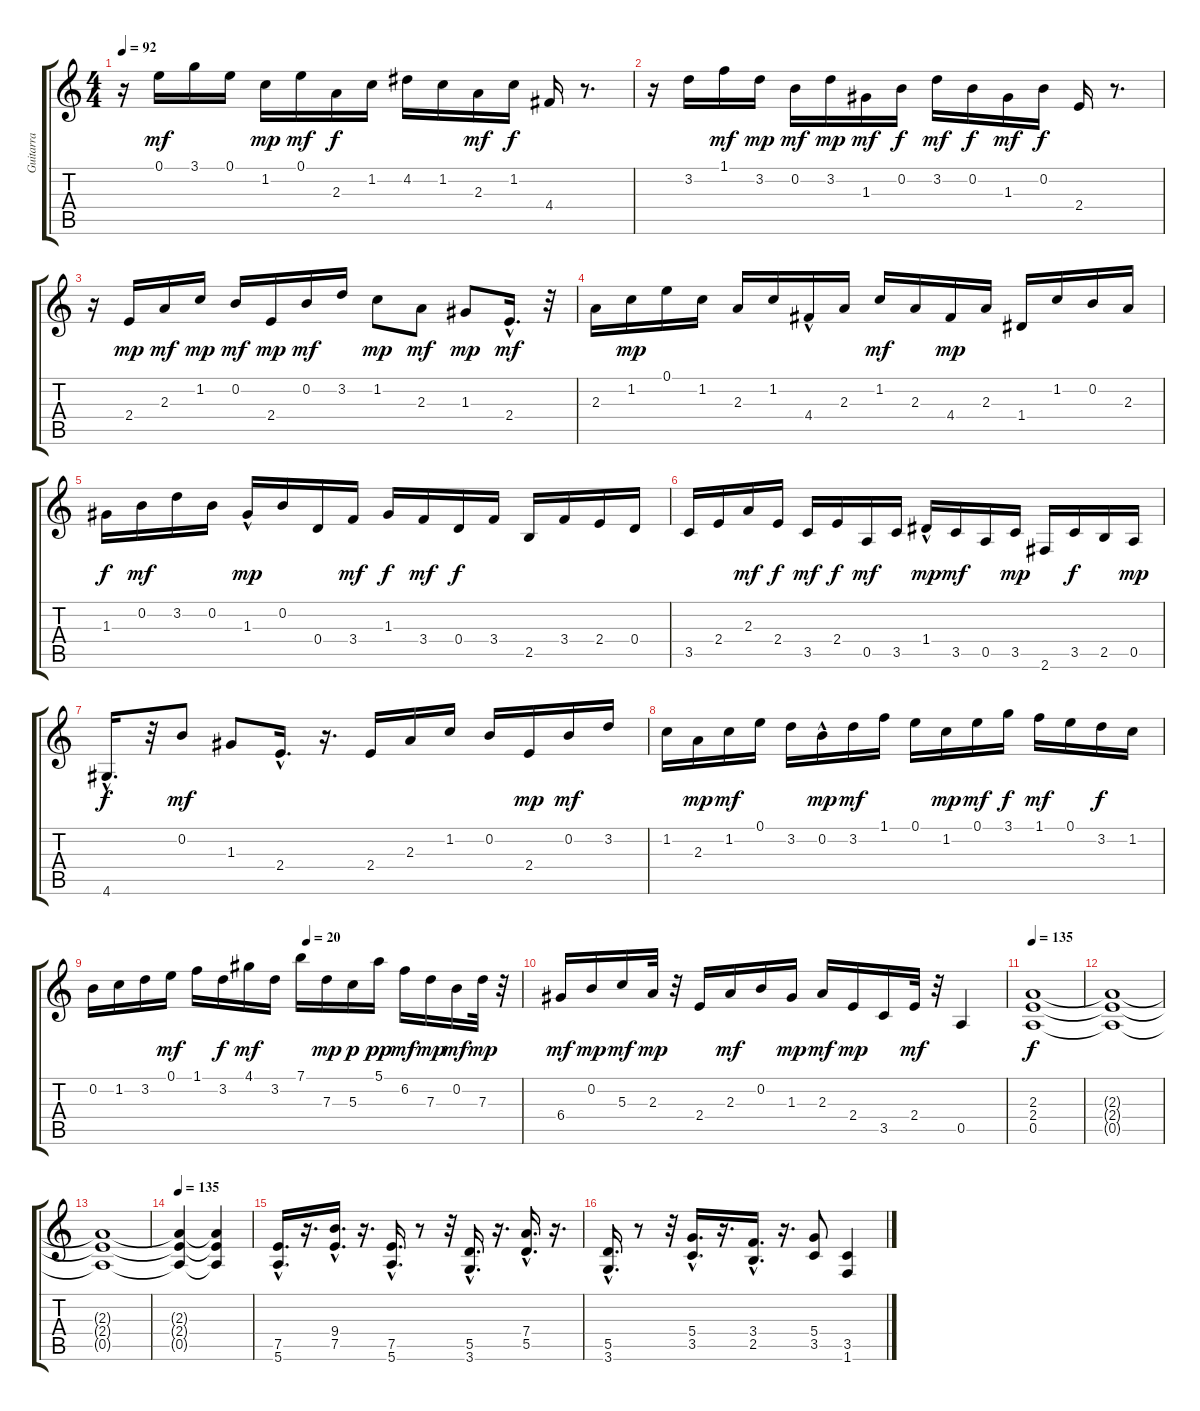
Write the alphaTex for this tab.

\track ("Guitarra" "Guitarra") {instrument distortionguitar}
\staff {score tabs}
\tuning (E4 B3 G3 D3 A2 E2) {hide}
\ts (4 4)
\tempo 92
\clef g2
\ks c
r.16{dy mp} 0.1.16{dy mf} 3.1.16 0.1.16 1.2.16{dy mp} 0.1.16{dy mf} 2.3.16{dy f} 1.2.16 4.2.16 1.2.16 2.3.16{dy mf} 1.2.16{dy f} 4.4.16 r.8{d} |
r.16 3.2.16 1.1.16{dy mf} 3.2.16{dy mp} 0.2.16{dy mf} 3.2.16{dy mp} 1.3.16{dy mf} 0.2.16{dy f} 3.2.16{dy mf} 0.2.16{dy f} 1.3.16{dy mf} 0.2.16{dy f} 2.4.16 r.8{d} |
r.16 2.4.16{dy mp} 2.3.16{dy mf} 1.2.16{dy mp} 0.2.16{dy mf} 2.4.16{dy mp} 0.2.16{dy mf} 3.2.16 1.2.8{dy mp} 2.3.8{dy mf} 1.3.8{dy mp} 2.4{hac}.16{d dy mf} r.32 |
2.3.16 1.2.16{dy mp} 0.1.16 1.2.16 2.3.16 1.2.16 4.4{hac}.16 2.3.16 1.2.16{dy mf} 2.3.16 4.4.16{dy mp} 2.3.16 1.4.16 1.2.16 0.2.16 2.3.16 |
1.3.16{dy f} 0.2.16{dy mf} 3.2.16 0.2.16 1.3{hac}.16{dy mp} 0.2.16 0.4.16 3.4.16{dy mf} 1.3.16{dy f} 3.4.16{dy mf} 0.4.16{dy f} 3.4.16 2.5.16 3.4.16 2.4.16 0.4.16 |
3.5.16 2.4.16 2.3.16{dy mf} 2.4.16{dy f} 3.5.16{dy mf} 2.4.16{dy f} 0.5.16{dy mf} 3.5.16 1.4{hac}.16{dy mp} 3.5.16{dy mf} 0.5.16 3.5.16{dy mp} 2.6.16 3.5.16{dy f} 2.5.16 0.5.16{dy mp} |
4.6{hac}.16{d dy f} r.32 0.2.8{dy mf} 1.3.8 2.4{hac}.16{d} r.16{d} 2.4.16 2.3.16 1.2.16 0.2.16 2.4.16{dy mp} 0.2.16{dy mf} 3.2.16 |
1.2.16 2.3.16{dy mp} 1.2.16{dy mf} 0.1.16 3.2.16 0.2{hac}.16{dy mp} 3.2.16{dy mf} 1.1.16 0.1.16 1.2.16{dy mp} 0.1.16{dy mf} 3.1.16{dy f} 1.1.16{dy mf} 0.1.16 3.2.16{dy f} 1.2.16 |
\tempo (20 0.5)
0.2.16 1.2.16 3.2.16 0.1.16{dy mf} 1.1.16 3.2.16{dy f} 4.1.16{dy mf} 3.2.16 7.1.16 7.3.16{dy mp} 5.3.16{dy p} 5.1.16{dy pp} 6.2.16{dy mf} 7.3.16{dy mp} 0.2.16{dy mf} 7.3.32{dy mp} r.32 |
6.4.16{dy mf} 0.2.16{dy mp} 5.3.16{dy mf} 2.3.32{dy mp} r.32 2.4.16 2.3.16{dy mf} 0.2.16 1.3.16{dy mp} 2.3.16{dy mf} 2.4.16{dy mp} 3.5.16 2.4.32{dy mf} r.32 0.5.4 |
\tempo 135
(2.3 2.4 0.5).1{dy f} |
(2.3{t} 2.4{t} 0.5{t}).1 |
(2.3{t} 2.4{t} 0.5{t}).1 |
\tempo 135
(2.3{t} 2.4{t} 0.5{t}).4 (2.3{t} 2.4{t} 0.5{t}).4 |
(7.5{hac} 5.6{hac}).16{d} r.16{d} (9.4{hac} 7.5{hac}).16{d} r.16{d} (7.5{hac} 5.6{hac}).16{d} r.8 r.32 (5.5{hac} 3.6{hac}).16{d} r.16{d} (7.4{hac} 5.5{hac}).16{d} r.16{d} |
(5.5{hac} 3.6{hac}).16{d} r.8 r.32 (5.4{hac} 3.5{hac}).16{d} r.16{d} (3.4{hac} 2.5{hac}).16{d} r.16{d} (5.4 3.5).8 (3.5 1.6).4
